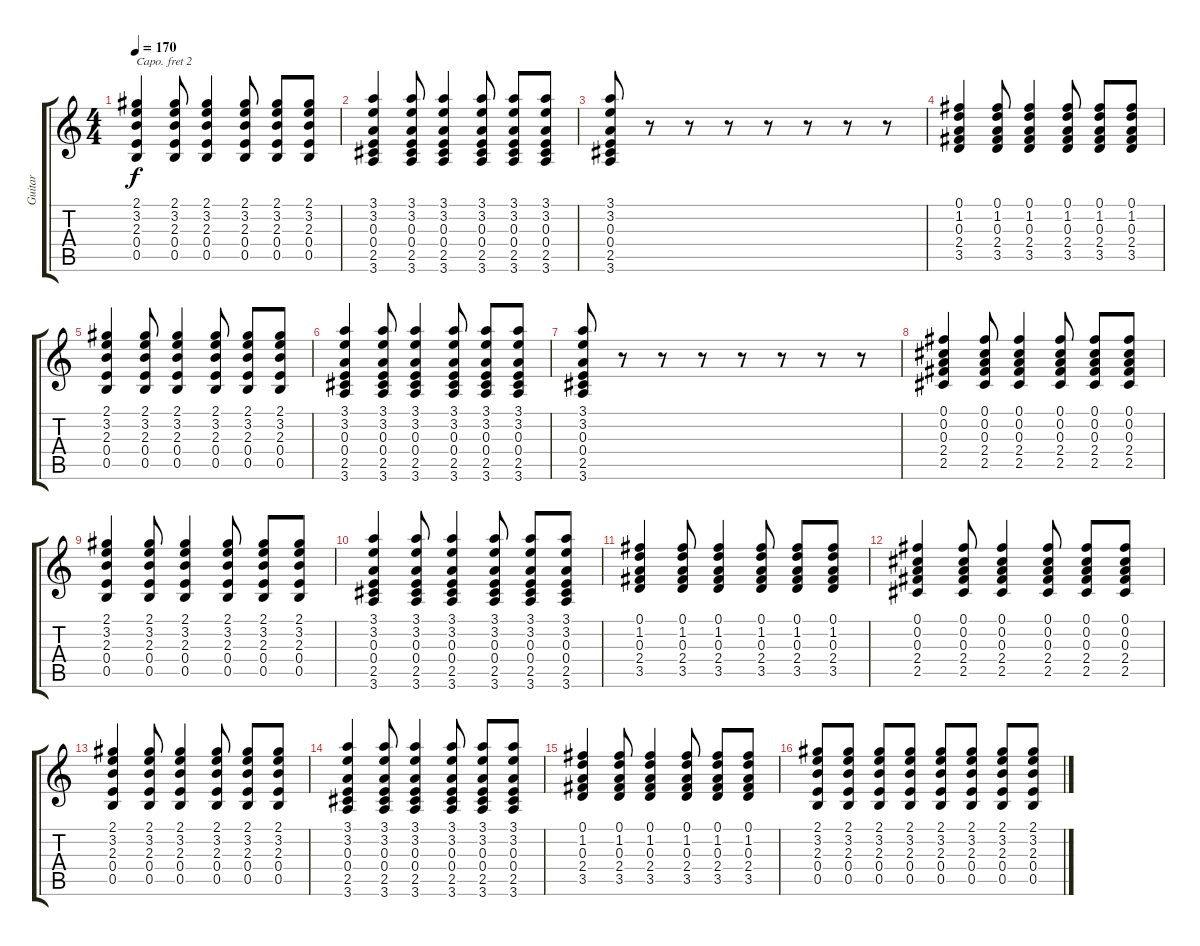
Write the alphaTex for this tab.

\track ("Guitar" "Guitar") {instrument acousticguitarsteel}
\staff {score tabs}
\capo 2
\tuning (E4 B3 G3 D3 A2 E2) {hide}
\ts (4 4)
\tempo 170
\clef g2
\ks c
(2.1 3.2 2.3 0.4 0.5).4{dy f} (2.1 3.2 2.3 0.4 0.5).8 (2.1 3.2 2.3 0.4 0.5).4 (2.1 3.2 2.3 0.4 0.5).8 (2.1 3.2 2.3 0.4 0.5).8 (2.1 3.2 2.3 0.4 0.5).8 |
(3.1 3.2 0.3 0.4 2.5 3.6).4 (3.1 3.2 0.3 0.4 2.5 3.6).8 (3.1 3.2 0.3 0.4 2.5 3.6).4 (3.1 3.2 0.3 0.4 2.5 3.6).8 (3.1 3.2 0.3 0.4 2.5 3.6).8 (3.1 3.2 0.3 0.4 2.5 3.6).8 |
(3.1 3.2 0.3 0.4 2.5 3.6).8 r.8 r.8 r.8 r.8 r.8 r.8 r.8 |
(0.1 1.2 0.3 2.4 3.5).4 (0.1 1.2 0.3 2.4 3.5).8 (0.1 1.2 0.3 2.4 3.5).4 (0.1 1.2 0.3 2.4 3.5).8 (0.1 1.2 0.3 2.4 3.5).8 (0.1 1.2 0.3 2.4 3.5).8 |
(2.1 3.2 2.3 0.4 0.5).4 (2.1 3.2 2.3 0.4 0.5).8 (2.1 3.2 2.3 0.4 0.5).4 (2.1 3.2 2.3 0.4 0.5).8 (2.1 3.2 2.3 0.4 0.5).8 (2.1 3.2 2.3 0.4 0.5).8 |
(3.1 3.2 0.3 0.4 2.5 3.6).4 (3.1 3.2 0.3 0.4 2.5 3.6).8 (3.1 3.2 0.3 0.4 2.5 3.6).4 (3.1 3.2 0.3 0.4 2.5 3.6).8 (3.1 3.2 0.3 0.4 2.5 3.6).8 (3.1 3.2 0.3 0.4 2.5 3.6).8 |
(3.1 3.2 0.3 0.4 2.5 3.6).8 r.8 r.8 r.8 r.8 r.8 r.8 r.8 |
(0.1 0.2 0.3 2.4 2.5).4 (0.1 0.2 0.3 2.4 2.5).8 (0.1 0.2 0.3 2.4 2.5).4 (0.1 0.2 0.3 2.4 2.5).8 (0.1 0.2 0.3 2.4 2.5).8 (0.1 0.2 0.3 2.4 2.5).8 |
(2.1 3.2 2.3 0.4 0.5).4 (2.1 3.2 2.3 0.4 0.5).8 (2.1 3.2 2.3 0.4 0.5).4 (2.1 3.2 2.3 0.4 0.5).8 (2.1 3.2 2.3 0.4 0.5).8 (2.1 3.2 2.3 0.4 0.5).8 |
(3.1 3.2 0.3 0.4 2.5 3.6).4 (3.1 3.2 0.3 0.4 2.5 3.6).8 (3.1 3.2 0.3 0.4 2.5 3.6).4 (3.1 3.2 0.3 0.4 2.5 3.6).8 (3.1 3.2 0.3 0.4 2.5 3.6).8 (3.1 3.2 0.3 0.4 2.5 3.6).8 |
(0.1 1.2 0.3 2.4 3.5).4 (0.1 1.2 0.3 2.4 3.5).8 (0.1 1.2 0.3 2.4 3.5).4 (0.1 1.2 0.3 2.4 3.5).8 (0.1 1.2 0.3 2.4 3.5).8 (0.1 1.2 0.3 2.4 3.5).8 |
(0.1 0.2 0.3 2.4 2.5).4 (0.1 0.2 0.3 2.4 2.5).8 (0.1 0.2 0.3 2.4 2.5).4 (0.1 0.2 0.3 2.4 2.5).8 (0.1 0.2 0.3 2.4 2.5).8 (0.1 0.2 0.3 2.4 2.5).8 |
(2.1 3.2 2.3 0.4 0.5).4 (2.1 3.2 2.3 0.4 0.5).8 (2.1 3.2 2.3 0.4 0.5).4 (2.1 3.2 2.3 0.4 0.5).8 (2.1 3.2 2.3 0.4 0.5).8 (2.1 3.2 2.3 0.4 0.5).8 |
(3.1 3.2 0.3 0.4 2.5 3.6).4 (3.1 3.2 0.3 0.4 2.5 3.6).8 (3.1 3.2 0.3 0.4 2.5 3.6).4 (3.1 3.2 0.3 0.4 2.5 3.6).8 (3.1 3.2 0.3 0.4 2.5 3.6).8 (3.1 3.2 0.3 0.4 2.5 3.6).8 |
(0.1 1.2 0.3 2.4 3.5).4 (0.1 1.2 0.3 2.4 3.5).8 (0.1 1.2 0.3 2.4 3.5).4 (0.1 1.2 0.3 2.4 3.5).8 (0.1 1.2 0.3 2.4 3.5).8 (0.1 1.2 0.3 2.4 3.5).8 |
(2.1 3.2 2.3 0.4 0.5).8 (2.1 3.2 2.3 0.4 0.5).8 (2.1 3.2 2.3 0.4 0.5).8 (2.1 3.2 2.3 0.4 0.5).8 (2.1 3.2 2.3 0.4 0.5).8 (2.1 3.2 2.3 0.4 0.5).8 (2.1 3.2 2.3 0.4 0.5).8 (2.1 3.2 2.3 0.4 0.5).8
